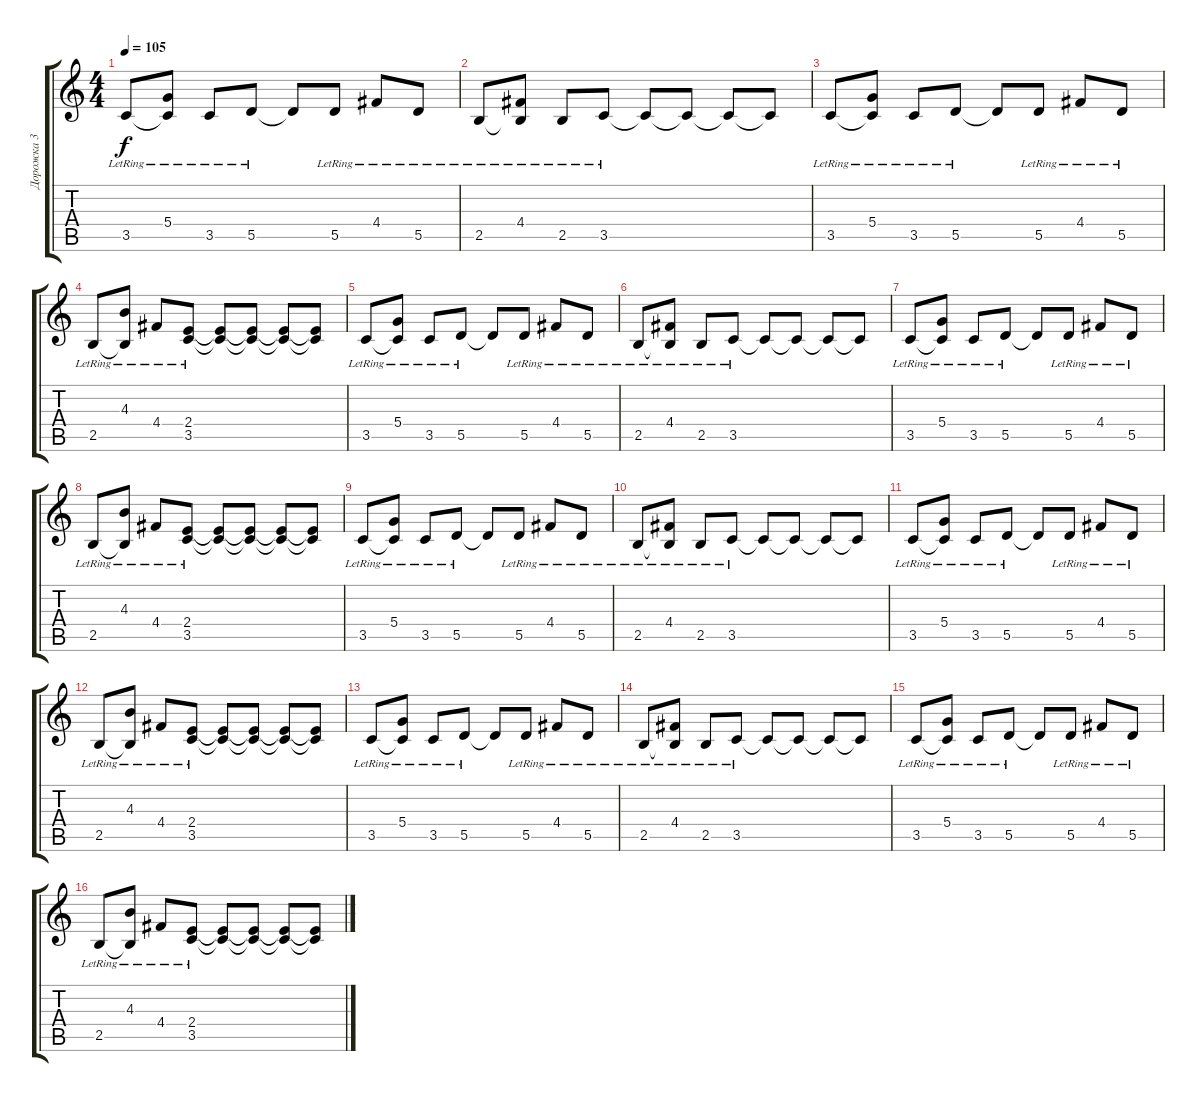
\track ("Дорожка 3" "Дорожка 3") {instrument distortionguitar}
\staff {score tabs}
\tuning (E4 B3 G3 D3 A2 E2) {hide}
\ts (4 4)
\tempo 105
\clef g2
\ks c
3.5{lr}.8{dy f instrument electricguitarjazz} (5.4{lr} 3.5{t}).8 3.5{lr}.8 5.5{lr}.8 5.5{t}.8 5.5{lr}.8 4.4{lr}.8 5.5{lr}.8 |
2.5{lr}.8 (4.4{lr} 2.5{t}).8 2.5{lr}.8 3.5{lr}.8 3.5{t}.8 3.5{t}.8 3.5{t}.8 3.5{t}.8 |
3.5{lr}.8 (5.4{lr} 3.5{t}).8 3.5{lr}.8 5.5{lr}.8 5.5{t}.8 5.5{lr}.8 4.4{lr}.8 5.5{lr}.8 |
2.5{lr}.8 (4.3{lr} 2.5{t}).8 4.4{lr}.8 (2.4{lr} 3.5{lr}).8 (2.4{t} 3.5{t}).8 (2.4{t} 3.5{t}).8 (2.4{t} 3.5{t}).8 (2.4{t} 3.5{t}).8 |
3.5{lr}.8 (5.4{lr} 3.5{t}).8 3.5{lr}.8 5.5{lr}.8 5.5{t}.8 5.5{lr}.8 4.4{lr}.8 5.5{lr}.8 |
2.5{lr}.8 (4.4{lr} 2.5{t}).8 2.5{lr}.8 3.5{lr}.8 3.5{t}.8 3.5{t}.8 3.5{t}.8 3.5{t}.8 |
3.5{lr}.8 (5.4{lr} 3.5{t}).8 3.5{lr}.8 5.5{lr}.8 5.5{t}.8 5.5{lr}.8 4.4{lr}.8 5.5{lr}.8 |
2.5{lr}.8 (4.3{lr} 2.5{t}).8 4.4{lr}.8 (2.4{lr} 3.5{lr}).8 (2.4{t} 3.5{t}).8 (2.4{t} 3.5{t}).8 (2.4{t} 3.5{t}).8 (2.4{t} 3.5{t}).8 |
3.5{lr}.8{instrument electricguitarjazz} (5.4{lr} 3.5{t}).8 3.5{lr}.8 5.5{lr}.8 5.5{t}.8 5.5{lr}.8 4.4{lr}.8 5.5{lr}.8 |
2.5{lr}.8 (4.4{lr} 2.5{t}).8 2.5{lr}.8 3.5{lr}.8 3.5{t}.8 3.5{t}.8 3.5{t}.8 3.5{t}.8 |
3.5{lr}.8 (5.4{lr} 3.5{t}).8 3.5{lr}.8 5.5{lr}.8 5.5{t}.8 5.5{lr}.8 4.4{lr}.8 5.5{lr}.8 |
2.5{lr}.8 (4.3{lr} 2.5{t}).8 4.4{lr}.8 (2.4{lr} 3.5{lr}).8 (2.4{t} 3.5{t}).8 (2.4{t} 3.5{t}).8 (2.4{t} 3.5{t}).8 (2.4{t} 3.5{t}).8 |
3.5{lr}.8 (5.4{lr} 3.5{t}).8 3.5{lr}.8 5.5{lr}.8 5.5{t}.8 5.5{lr}.8 4.4{lr}.8 5.5{lr}.8 |
2.5{lr}.8 (4.4{lr} 2.5{t}).8 2.5{lr}.8 3.5{lr}.8 3.5{t}.8 3.5{t}.8 3.5{t}.8 3.5{t}.8 |
3.5{lr}.8 (5.4{lr} 3.5{t}).8 3.5{lr}.8 5.5{lr}.8 5.5{t}.8 5.5{lr}.8 4.4{lr}.8 5.5{lr}.8 |
2.5{lr}.8 (4.3{lr} 2.5{t}).8 4.4{lr}.8 (2.4{lr} 3.5{lr}).8 (2.4{t} 3.5{t}).8 (2.4{t} 3.5{t}).8 (2.4{t} 3.5{t}).8 (2.4{t} 3.5{t}).8
